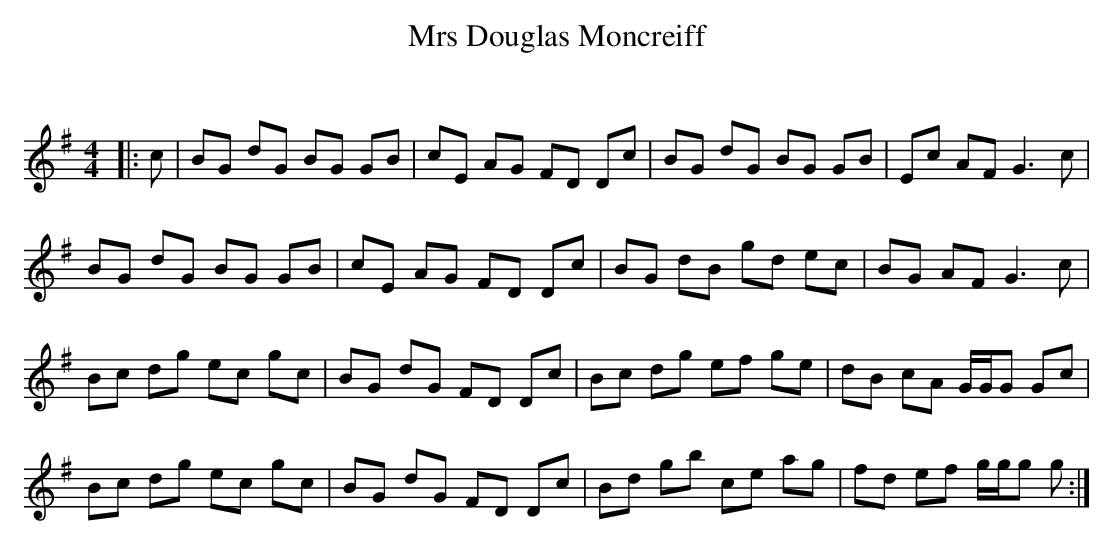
X:1
T: Mrs Douglas Moncreiff
C:
Q: 232
K:G
M:4/4
L:1/8
|:c|BG dG BG GB|cE AG FD Dc|BG dG BG GB|Ec AF G3c|
BG dG BG GB|cE AG FD Dc|BG dB gd ec|BG AF G3c|
Bc dg ec gc|BG dG FD Dc|Bc dg ef ge|dB cA G1/2G1/2G Gc|
Bc dg ec gc|BG dG FD Dc|Bd gb ce ag|fd ef g1/2g1/2g g:|
